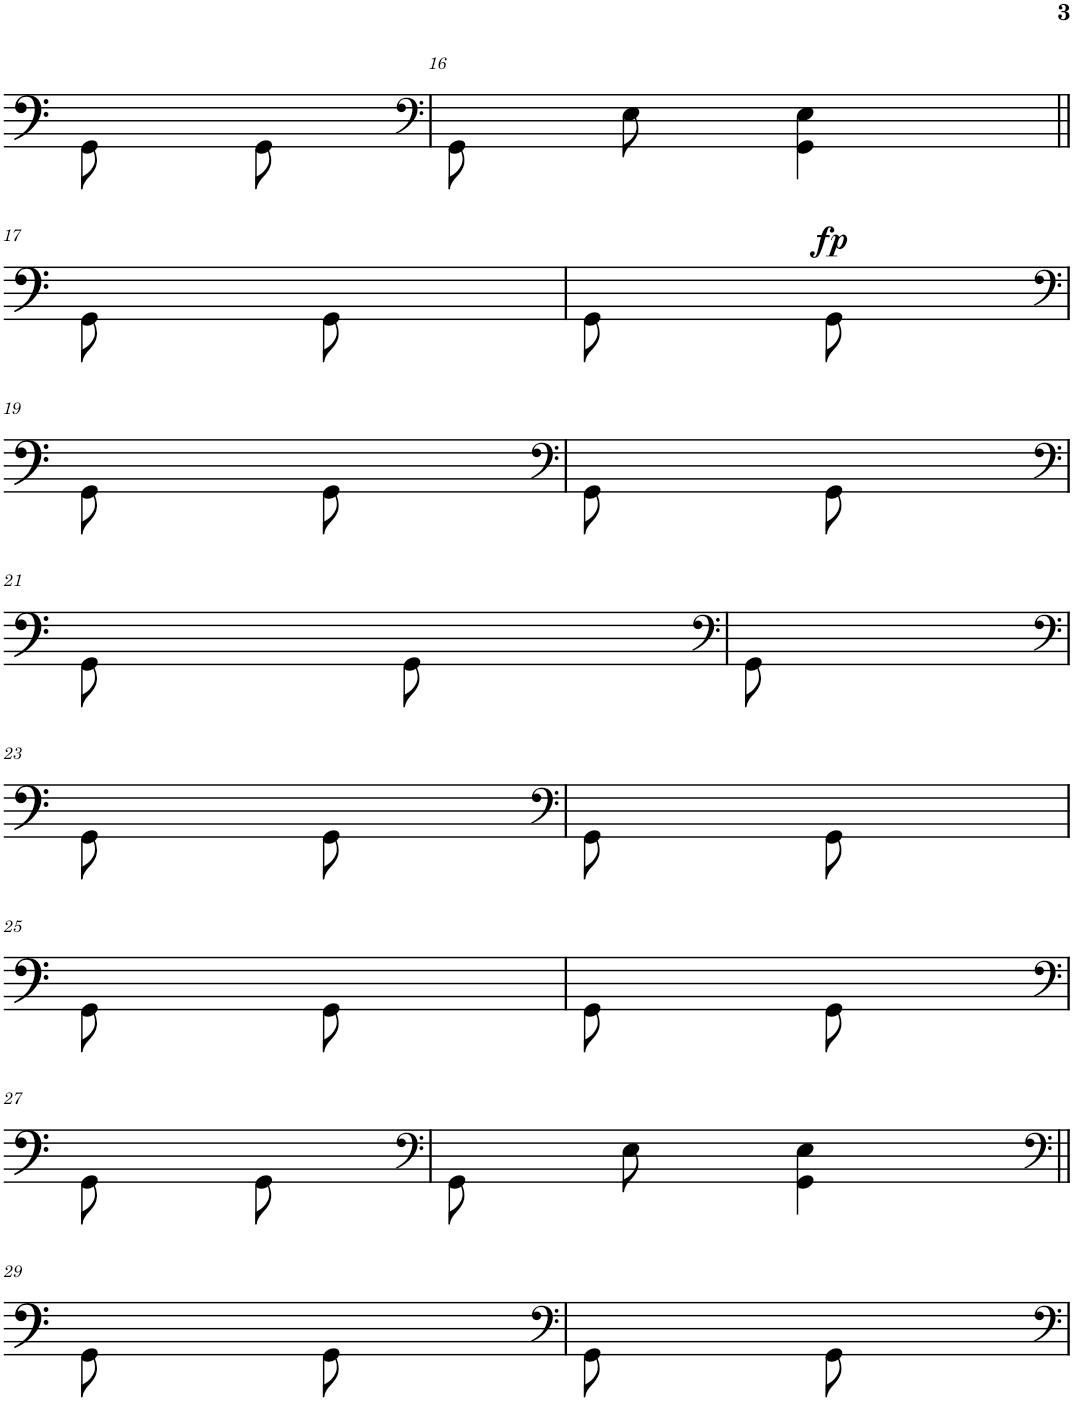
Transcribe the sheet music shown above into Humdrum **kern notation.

**kern	**dynam
*part1	*part1
*staff1	*staff1
*I"Voice	*
*I'V	*
!!LO:PB:g=z
*clefF4	*
*k[]	*
=15X1	=15X1
8GG\	.
8GG\	.
=16	=16
*clefF4	*
8GG\	.
8E\	.
4GG\ 4E\	.
!!LO:LB:g=z
=17||	=17||
8GG\	.
8GG\	.
=18	=18
8GG\	.
!	!LO:DY:a
8GG\	fp
!!LO:LB:g=z
=19	=19
*clefF4	*
8GG\	.
8GG\	.
=20	=20
*clefF4	*
8GG\	.
8GG\	.
!!LO:LB:g=z
=21	=21
*clefF4	*
8GG\	.
8GG\	.
=22	=22
*clefF4	*
8GG\	.
!!LO:LB:g=z
=23	=23
*clefF4	*
8GG\	.
8GG\	.
=24	=24
*clefF4	*
8GG\	.
8GG\	.
!!LO:LB:g=z
=25	=25
8GG\	.
8GG\	.
=26	=26
8GG\	.
8GG\	.
!!LO:LB:g=z
=27	=27
*clefF4	*
8GG\	.
8GG\	.
=28	=28
*clefF4	*
8GG\	.
8E\	.
4GG\ 4E\	.
!!LO:LB:g=z
=29||	=29||
*clefF4	*
8GG\	.
8GG\	.
=30	=30
*clefF4	*
8GG\	.
8GG\	.
=	=
*-	*-
